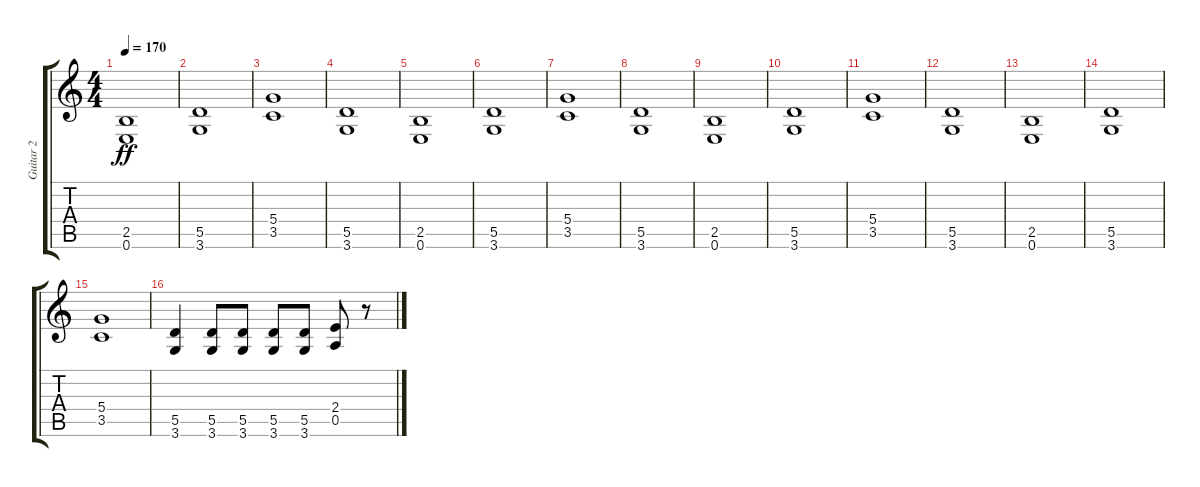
\track ("Guitar 2" "Guitar 2") {instrument distortionguitar}
\staff {score tabs}
\tuning (E4 B3 G3 D3 A2 E2) {hide}
\ts (4 4)
\tempo 170
\clef g2
\ks c
(2.5 0.6).1{dy ff} |
(5.5 3.6).1 |
(5.4 3.5).1 |
(5.5 3.6).1 |
(2.5 0.6).1 |
(5.5 3.6).1 |
(5.4 3.5).1 |
(5.5 3.6).1 |
(2.5 0.6).1 |
(5.5 3.6).1 |
(5.4 3.5).1 |
(5.5 3.6).1 |
(2.5 0.6).1 |
(5.5 3.6).1 |
(5.4 3.5).1 |
(5.5 3.6).4 (5.5 3.6).8 (5.5 3.6).8 (5.5 3.6).8 (5.5 3.6).8 (2.4 0.5).8 r.8
